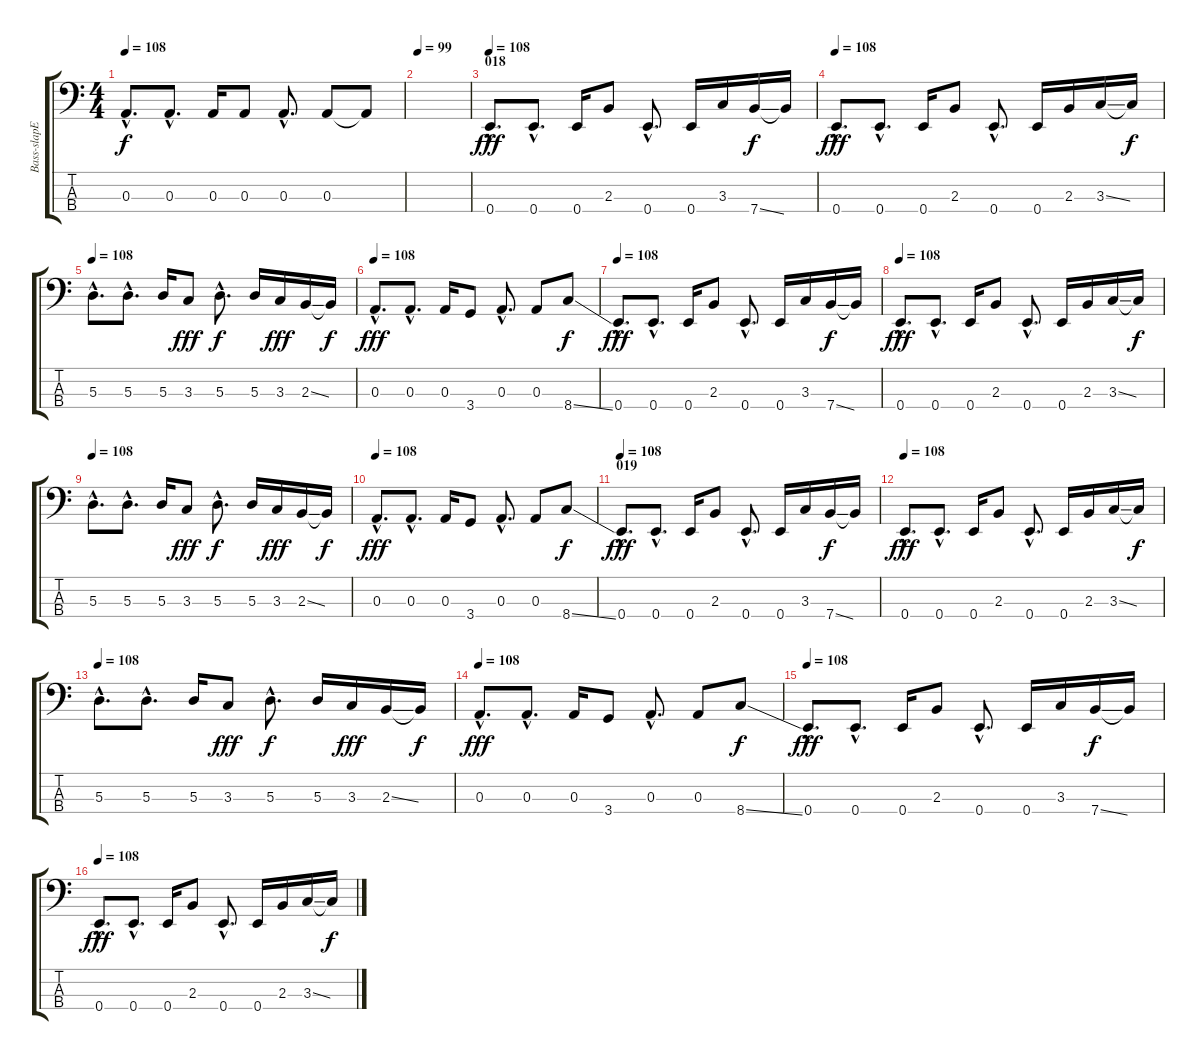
\track ("Bass-slapEff" "Bass-slapE") {instrument slapbass1}
\staff {score tabs}
\tuning (G2 D2 A1 E1) {hide}
\ts (4 4)
\tempo 108
\clef f4
\ks c
0.3{hac}.8{d dy f} 0.3{hac}.8{d} 0.3.16 0.3.8 0.3{hac}.8{d} 0.3.8 0.3{t}.8 |
\tempo 99
|
\section ("" "018")
\tempo 108
0.4{hac}.8{d dy fff} 0.4{hac}.8{d} 0.4.16 2.3.8 0.4{hac}.8{d} 0.4.16 3.3.16 7.4{ss}.16{dy f} 7.4{t}.16 |
\tempo 108
0.4{hac}.8{d dy fff} 0.4{hac}.8{d} 0.4.16 2.3.8 0.4{hac}.8{d} 0.4.16 2.3.16 3.3{ss}.16 3.3{t}.16{dy f} |
\tempo 108
5.3{hac}.8{d} 5.3{hac}.8{d} 5.3.16 3.3.8{dy fff} 5.3{hac}.8{d dy f} 5.3.16 3.3.16{dy fff} 2.3{ss}.16 2.3{t}.16{dy f} |
\tempo 108
0.3{hac}.8{d dy fff} 0.3{hac}.8{d} 0.3.16 3.4.8 0.3{hac}.8{d} 0.3.8 8.4{ss}.8{dy f} |
\tempo 108
0.4{hac}.8{d dy fff} 0.4{hac}.8{d} 0.4.16 2.3.8 0.4{hac}.8{d} 0.4.16 3.3.16 7.4{ss}.16{dy f} 7.4{t}.16 |
\tempo 108
0.4{hac}.8{d dy fff} 0.4{hac}.8{d} 0.4.16 2.3.8 0.4{hac}.8{d} 0.4.16 2.3.16 3.3{ss}.16 3.3{t}.16{dy f} |
\tempo 108
5.3{hac}.8{d} 5.3{hac}.8{d} 5.3.16 3.3.8{dy fff} 5.3{hac}.8{d dy f} 5.3.16 3.3.16{dy fff} 2.3{ss}.16 2.3{t}.16{dy f} |
\tempo 108
0.3{hac}.8{d dy fff} 0.3{hac}.8{d} 0.3.16 3.4.8 0.3{hac}.8{d} 0.3.8 8.4{ss}.8{dy f} |
\section ("" "019")
\tempo 108
0.4{hac}.8{d dy fff} 0.4{hac}.8{d} 0.4.16 2.3.8 0.4{hac}.8{d} 0.4.16 3.3.16 7.4{ss}.16{dy f} 7.4{t}.16 |
\tempo 108
0.4{hac}.8{d dy fff} 0.4{hac}.8{d} 0.4.16 2.3.8 0.4{hac}.8{d} 0.4.16 2.3.16 3.3{ss}.16 3.3{t}.16{dy f} |
\tempo 108
5.3{hac}.8{d} 5.3{hac}.8{d} 5.3.16 3.3.8{dy fff} 5.3{hac}.8{d dy f} 5.3.16 3.3.16{dy fff} 2.3{ss}.16 2.3{t}.16{dy f} |
\tempo 108
0.3{hac}.8{d dy fff} 0.3{hac}.8{d} 0.3.16 3.4.8 0.3{hac}.8{d} 0.3.8 8.4{ss}.8{dy f} |
\tempo 108
0.4{hac}.8{d dy fff} 0.4{hac}.8{d} 0.4.16 2.3.8 0.4{hac}.8{d} 0.4.16 3.3.16 7.4{ss}.16{dy f} 7.4{t}.16 |
\tempo 108
0.4{hac}.8{d dy fff} 0.4{hac}.8{d} 0.4.16 2.3.8 0.4{hac}.8{d} 0.4.16 2.3.16 3.3{ss}.16 3.3{t}.16{dy f}
